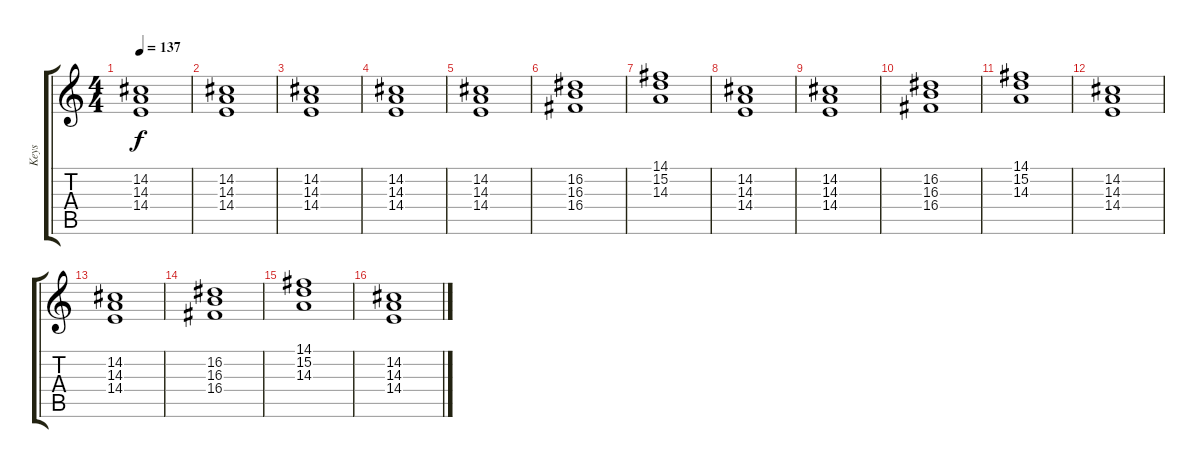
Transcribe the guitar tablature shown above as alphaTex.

\track ("Keys" "Keys") {instrument percussiveorgan}
\staff {score tabs}
\tuning (E4 B3 G3 D3 A2 E2) {hide}
\ts (4 4)
\tempo 137
\clef g2
\ks c
(14.2 14.3 14.4).1{dy f} |
(14.2 14.3 14.4).1 |
(14.2 14.3 14.4).1 |
(14.2 14.3 14.4).1 |
(14.2 14.3 14.4).1 |
(16.2 16.3 16.4).1 |
(14.1 15.2 14.3).1 |
(14.2 14.3 14.4).1 |
(14.2 14.3 14.4).1 |
(16.2 16.3 16.4).1 |
(14.1 15.2 14.3).1 |
(14.2 14.3 14.4).1 |
(14.2 14.3 14.4).1 |
(16.2 16.3 16.4).1 |
(14.1 15.2 14.3).1 |
(14.2 14.3 14.4).1
